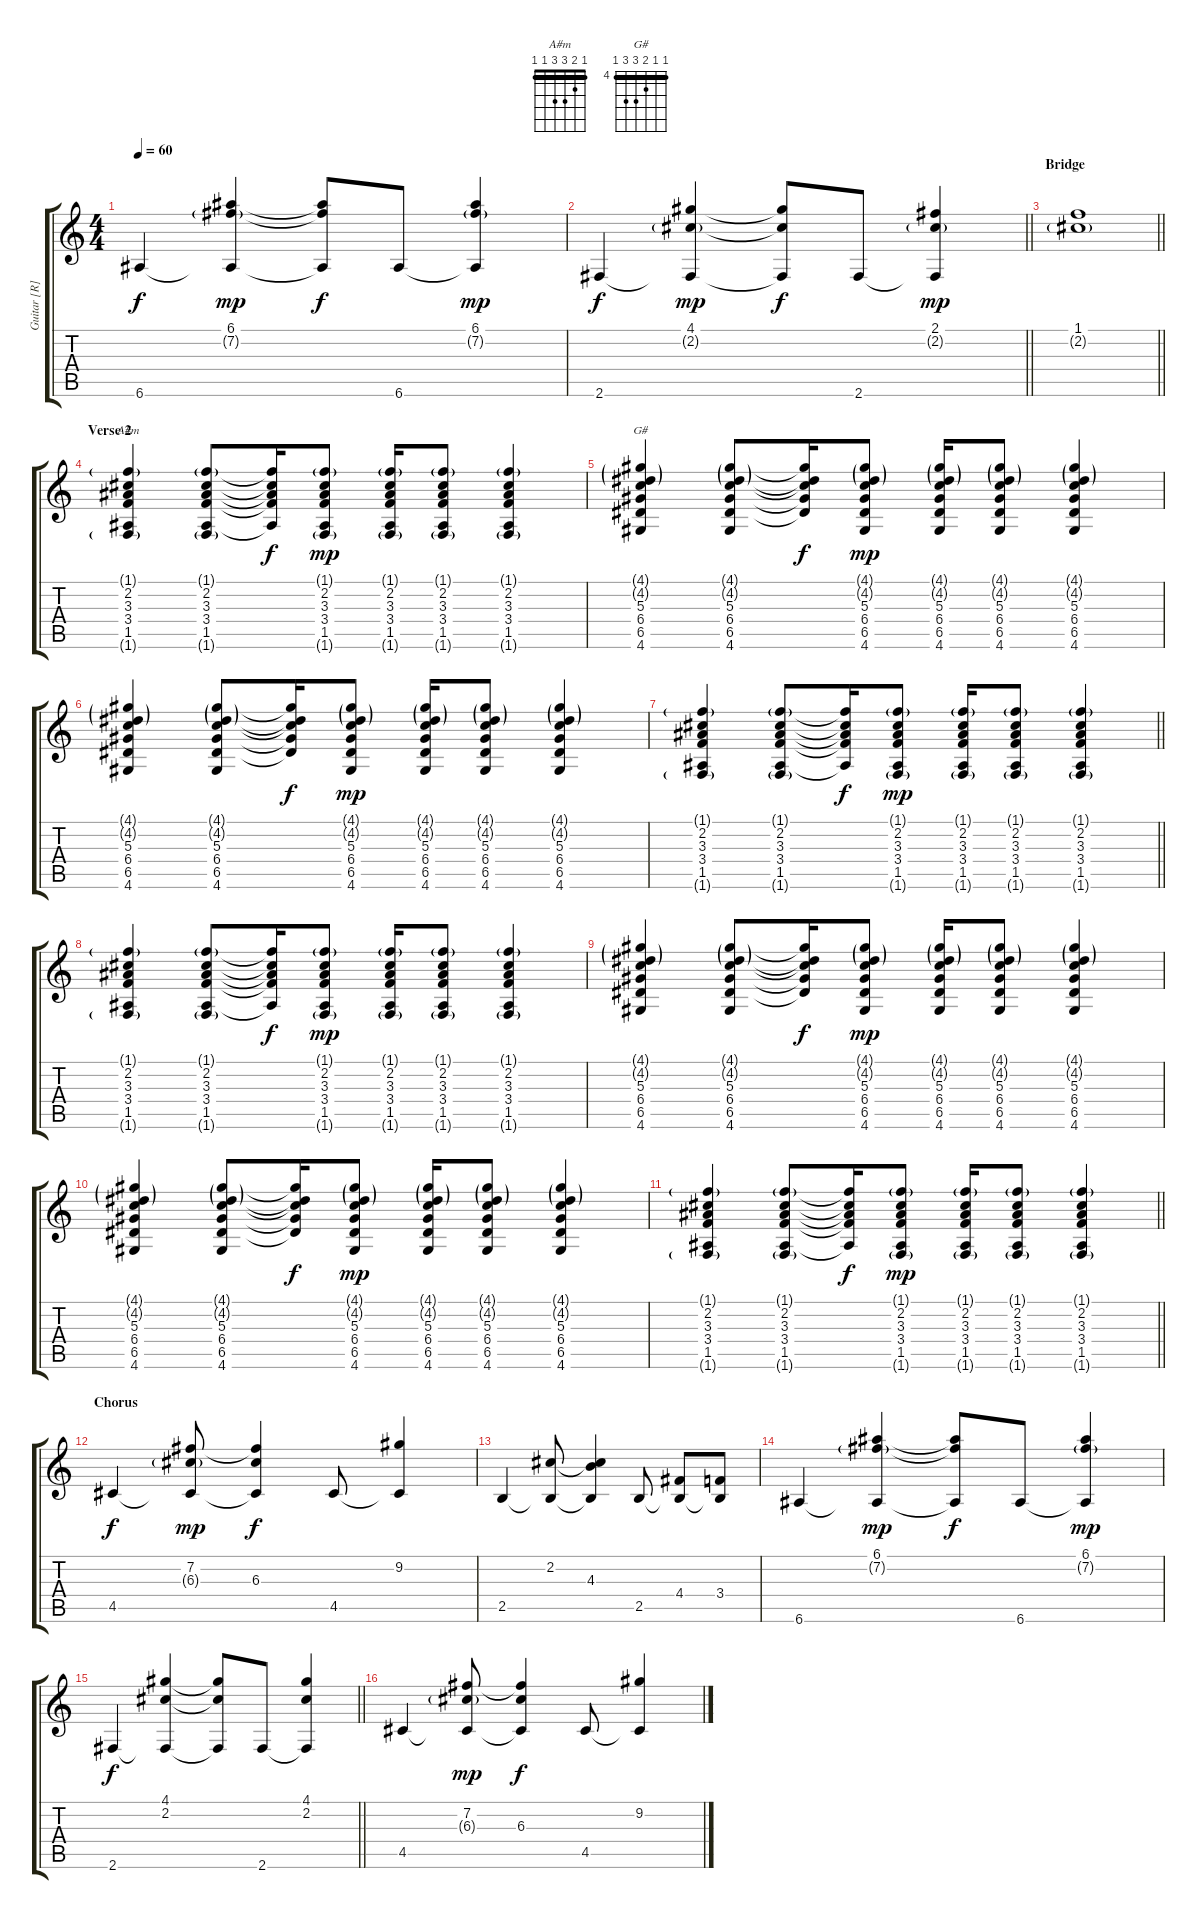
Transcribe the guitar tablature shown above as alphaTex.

\track ("Guitar [R]" "Guitar [R]") {instrument electricguitarclean}
\staff {score tabs}
\tuning (E4 B3 G3 D3 A2 E2) {hide}
\chord ("A#m" 1 2 3 3 1 1) {barre 1}
\chord ("G#" 4 4 5 6 6 4) {firstfret 4 barre 4}
\ts (4 4)
\tempo 60
\clef g2
\ks c
6.6.4{dy f} (6.1 7.2{g} 6.6{t}).4{dy mp} (6.1{t} 7.2{t} 6.6{t}).8{dy f} 6.6.8 (6.1 7.2{g} 6.6{t}).4{dy mp} |
\barLineRight lightlight
2.6.4{dy f} (4.1 2.2{g} 2.6{t}).4{dy mp} (4.1{t} 2.2{t} 2.6{t}).8{dy f} 2.6.8 (2.1 2.2{g} 2.6{t}).4{dy mp} |
\section ("" "Bridge")
\barLineRight lightlight
(1.1 2.2{g}).1 |
\section ("" "Verse 2")
(1.1{g} 2.2 3.3 3.4 1.5 1.6{g}).4{ch "A#m" volume 8} (1.1{g} 2.2 3.3 3.4 1.5 1.6{g}).8 (1.1{t} 2.2{t} 3.3{t} 3.4{t} 1.5{t}).16{dy f} (1.1{g} 2.2 3.3 3.4 1.5 1.6{g}).8{dy mp} (1.1{g} 2.2 3.3 3.4 1.5 1.6{g}).16 (1.1{g} 2.2 3.3 3.4 1.5 1.6{g}).8 (1.1{g} 2.2 3.3 3.4 1.5 1.6{g}).4 |
(4.1{g} 4.2{g} 5.3 6.4 6.5 4.6).4{ch "G#"} (4.1{g} 4.2{g} 5.3 6.4 6.5 4.6).8 (4.1{t} 4.2{t} 5.3{t} 6.4{t} 6.5{t}).16{dy f} (4.1{g} 4.2{g} 5.3 6.4 6.5 4.6).8{dy mp} (4.1{g} 4.2{g} 5.3 6.4 6.5 4.6).16 (4.1{g} 4.2{g} 5.3 6.4 6.5 4.6).8 (4.1{g} 4.2{g} 5.3 6.4 6.5 4.6).4 |
(4.1{g} 4.2{g} 5.3 6.4 6.5 4.6).4 (4.1{g} 4.2{g} 5.3 6.4 6.5 4.6).8 (4.1{t} 4.2{t} 5.3{t} 6.4{t} 6.5{t}).16{dy f} (4.1{g} 4.2{g} 5.3 6.4 6.5 4.6).8{dy mp} (4.1{g} 4.2{g} 5.3 6.4 6.5 4.6).16 (4.1{g} 4.2{g} 5.3 6.4 6.5 4.6).8 (4.1{g} 4.2{g} 5.3 6.4 6.5 4.6).4 |
\barLineRight lightlight
(1.1{g} 2.2 3.3 3.4 1.5 1.6{g}).4 (1.1{g} 2.2 3.3 3.4 1.5 1.6{g}).8 (1.1{t} 2.2{t} 3.3{t} 3.4{t} 1.5{t}).16{dy f} (1.1{g} 2.2 3.3 3.4 1.5 1.6{g}).8{dy mp} (1.1{g} 2.2 3.3 3.4 1.5 1.6{g}).16 (1.1{g} 2.2 3.3 3.4 1.5 1.6{g}).8 (1.1{g} 2.2 3.3 3.4 1.5 1.6{g}).4 |
(1.1{g} 2.2 3.3 3.4 1.5 1.6{g}).4 (1.1{g} 2.2 3.3 3.4 1.5 1.6{g}).8 (1.1{t} 2.2{t} 3.3{t} 3.4{t} 1.5{t}).16{dy f} (1.1{g} 2.2 3.3 3.4 1.5 1.6{g}).8{dy mp} (1.1{g} 2.2 3.3 3.4 1.5 1.6{g}).16 (1.1{g} 2.2 3.3 3.4 1.5 1.6{g}).8 (1.1{g} 2.2 3.3 3.4 1.5 1.6{g}).4 |
(4.1{g} 4.2{g} 5.3 6.4 6.5 4.6).4 (4.1{g} 4.2{g} 5.3 6.4 6.5 4.6).8 (4.1{t} 4.2{t} 5.3{t} 6.4{t} 6.5{t}).16{dy f} (4.1{g} 4.2{g} 5.3 6.4 6.5 4.6).8{dy mp} (4.1{g} 4.2{g} 5.3 6.4 6.5 4.6).16 (4.1{g} 4.2{g} 5.3 6.4 6.5 4.6).8 (4.1{g} 4.2{g} 5.3 6.4 6.5 4.6).4 |
(4.1{g} 4.2{g} 5.3 6.4 6.5 4.6).4 (4.1{g} 4.2{g} 5.3 6.4 6.5 4.6).8 (4.1{t} 4.2{t} 5.3{t} 6.4{t} 6.5{t}).16{dy f} (4.1{g} 4.2{g} 5.3 6.4 6.5 4.6).8{dy mp} (4.1{g} 4.2{g} 5.3 6.4 6.5 4.6).16 (4.1{g} 4.2{g} 5.3 6.4 6.5 4.6).8 (4.1{g} 4.2{g} 5.3 6.4 6.5 4.6).4 |
\barLineRight lightlight
(1.1{g} 2.2 3.3 3.4 1.5 1.6{g}).4 (1.1{g} 2.2 3.3 3.4 1.5 1.6{g}).8 (1.1{t} 2.2{t} 3.3{t} 3.4{t} 1.5{t}).16{dy f} (1.1{g} 2.2 3.3 3.4 1.5 1.6{g}).8{dy mp} (1.1{g} 2.2 3.3 3.4 1.5 1.6{g}).16 (1.1{g} 2.2 3.3 3.4 1.5 1.6{g}).8 (1.1{g} 2.2 3.3 3.4 1.5 1.6{g}).4 |
\section ("" "Chorus")
4.5.4{dy f volume 11} (7.2 6.3{g} 4.5{t}).8{dy mp} (7.2{t} 6.3 4.5{t}).4{dy f} 4.5.8 (9.2 4.5{t}).4 |
2.5.4 (2.2 2.5{t}).8 (2.2{t} 4.3 2.5{t}).4 2.5.8 (4.4 2.5{t}).8 (3.4 2.5{t}).8 |
6.6.4 (6.1 7.2{g} 6.6{t}).4{dy mp} (6.1{t} 7.2{t} 6.6{t}).8{dy f} 6.6.8 (6.1 7.2{g} 6.6{t}).4{dy mp} |
\barLineRight lightlight
2.6.4{dy f} (4.1 2.2 2.6{t}).4 (4.1{t} 2.2{t} 2.6{t}).8 2.6.8 (4.1 2.2 2.6{t}).4 |
4.5.4 (7.2 6.3{g} 4.5{t}).8{dy mp} (7.2{t} 6.3 4.5{t}).4{dy f} 4.5.8 (9.2 4.5{t}).4
